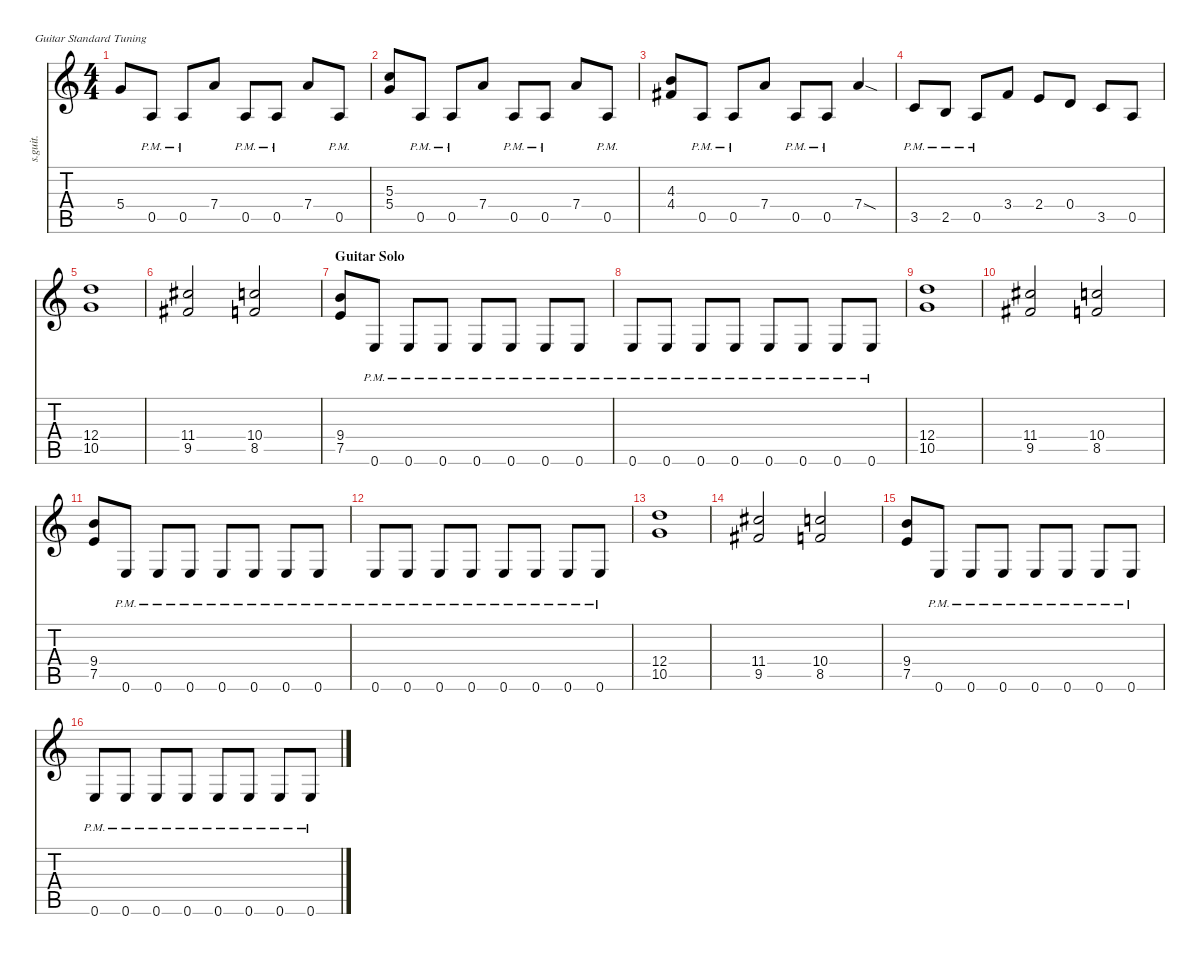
\defaultSystemsLayout 4
\hideDynamics
\bracketExtendMode nobrackets
\track ("James Hetfield - Rhythm Guitar" "s.guit.") {instrument distortionguitar}
\staff {score tabs}
\tuning (E4 B3 G3 D3 A2 E2)
\ts (4 4)
\tempo (208 hide)
\clef g2
\ks c
5.4.8{lyrics (0 "") lyrics (1 "") lyrics (2 "") lyrics (3 "") lyrics (4 "") dy f} 0.5{pm}.8{lyrics (0 "") lyrics (1 "") lyrics (2 "") lyrics (3 "") lyrics (4 "")} 0.5{pm}.8{lyrics (0 "") lyrics (1 "") lyrics (2 "") lyrics (3 "") lyrics (4 "")} 7.4.8{lyrics (0 "") lyrics (1 "") lyrics (2 "") lyrics (3 "") lyrics (4 "")} 0.5{pm}.8{lyrics (0 "") lyrics (1 "") lyrics (2 "") lyrics (3 "") lyrics (4 "")} 0.5{pm}.8{lyrics (0 "") lyrics (1 "") lyrics (2 "") lyrics (3 "") lyrics (4 "")} 7.4.8{lyrics (0 "") lyrics (1 "") lyrics (2 "") lyrics (3 "") lyrics (4 "")} 0.5{pm}.8{lyrics (0 "") lyrics (1 "") lyrics (2 "") lyrics (3 "") lyrics (4 "")} |
(5.3 5.4).8{lyrics (0 "") lyrics (1 "") lyrics (2 "") lyrics (3 "") lyrics (4 "")} 0.5{pm}.8{lyrics (0 "") lyrics (1 "") lyrics (2 "") lyrics (3 "") lyrics (4 "")} 0.5{pm}.8{lyrics (0 "") lyrics (1 "") lyrics (2 "") lyrics (3 "") lyrics (4 "")} 7.4.8{lyrics (0 "") lyrics (1 "") lyrics (2 "") lyrics (3 "") lyrics (4 "")} 0.5{pm}.8{lyrics (0 "") lyrics (1 "") lyrics (2 "") lyrics (3 "") lyrics (4 "")} 0.5{pm}.8{lyrics (0 "") lyrics (1 "") lyrics (2 "") lyrics (3 "") lyrics (4 "")} 7.4.8{lyrics (0 "") lyrics (1 "") lyrics (2 "") lyrics (3 "") lyrics (4 "")} 0.5{pm}.8{lyrics (0 "") lyrics (1 "") lyrics (2 "") lyrics (3 "") lyrics (4 "")} |
(4.3 4.4{acc #}).8{lyrics (0 "") lyrics (1 "") lyrics (2 "") lyrics (3 "") lyrics (4 "")} 0.5{pm}.8{lyrics (0 "") lyrics (1 "") lyrics (2 "") lyrics (3 "") lyrics (4 "")} 0.5{pm}.8{lyrics (0 "") lyrics (1 "") lyrics (2 "") lyrics (3 "") lyrics (4 "")} 7.4.8{lyrics (0 "") lyrics (1 "") lyrics (2 "") lyrics (3 "") lyrics (4 "")} 0.5{pm}.8{lyrics (0 "") lyrics (1 "") lyrics (2 "") lyrics (3 "") lyrics (4 "")} 0.5{pm}.8{lyrics (0 "") lyrics (1 "") lyrics (2 "") lyrics (3 "") lyrics (4 "")} 7.4{sod}.4{lyrics (0 "") lyrics (1 "") lyrics (2 "") lyrics (3 "") lyrics (4 "")} |
3.5{pm}.8{lyrics (0 "") lyrics (1 "") lyrics (2 "") lyrics (3 "") lyrics (4 "")} 2.5{pm}.8{lyrics (0 "") lyrics (1 "") lyrics (2 "") lyrics (3 "") lyrics (4 "")} 0.5{pm}.8{lyrics (0 "") lyrics (1 "") lyrics (2 "") lyrics (3 "") lyrics (4 "")} 3.4.8{lyrics (0 "") lyrics (1 "") lyrics (2 "") lyrics (3 "") lyrics (4 "")} 2.4.8{lyrics (0 "") lyrics (1 "") lyrics (2 "") lyrics (3 "") lyrics (4 "")} 0.4.8{lyrics (0 "") lyrics (1 "") lyrics (2 "") lyrics (3 "") lyrics (4 "")} 3.5.8{lyrics (0 "") lyrics (1 "") lyrics (2 "") lyrics (3 "") lyrics (4 "")} 0.5.8{lyrics (0 "") lyrics (1 "") lyrics (2 "") lyrics (3 "") lyrics (4 "")} |
(12.4 10.5).1{lyrics (0 "") lyrics (1 "") lyrics (2 "") lyrics (3 "") lyrics (4 "")} |
(11.4{acc #} 9.5{acc #}).2{lyrics (0 "") lyrics (1 "") lyrics (2 "") lyrics (3 "") lyrics (4 "")} (10.4 8.5).2{lyrics (0 "") lyrics (1 "") lyrics (2 "") lyrics (3 "") lyrics (4 "")} |
\section ("" "Guitar Solo")
(9.4 7.5).8{lyrics (0 "") lyrics (1 "") lyrics (2 "") lyrics (3 "") lyrics (4 "")} 0.6{pm}.8{lyrics (0 "") lyrics (1 "") lyrics (2 "") lyrics (3 "") lyrics (4 "")} 0.6{pm}.8{lyrics (0 "") lyrics (1 "") lyrics (2 "") lyrics (3 "") lyrics (4 "")} 0.6{pm}.8{lyrics (0 "") lyrics (1 "") lyrics (2 "") lyrics (3 "") lyrics (4 "")} 0.6{pm}.8{lyrics (0 "") lyrics (1 "") lyrics (2 "") lyrics (3 "") lyrics (4 "")} 0.6{pm}.8{lyrics (0 "") lyrics (1 "") lyrics (2 "") lyrics (3 "") lyrics (4 "")} 0.6{pm}.8{lyrics (0 "") lyrics (1 "") lyrics (2 "") lyrics (3 "") lyrics (4 "")} 0.6{pm}.8{lyrics (0 "") lyrics (1 "") lyrics (2 "") lyrics (3 "") lyrics (4 "")} |
0.6{pm}.8{lyrics (0 "") lyrics (1 "") lyrics (2 "") lyrics (3 "") lyrics (4 "")} 0.6{pm}.8{lyrics (0 "") lyrics (1 "") lyrics (2 "") lyrics (3 "") lyrics (4 "")} 0.6{pm}.8{lyrics (0 "") lyrics (1 "") lyrics (2 "") lyrics (3 "") lyrics (4 "")} 0.6{pm}.8{lyrics (0 "") lyrics (1 "") lyrics (2 "") lyrics (3 "") lyrics (4 "")} 0.6{pm}.8{lyrics (0 "") lyrics (1 "") lyrics (2 "") lyrics (3 "") lyrics (4 "")} 0.6{pm}.8{lyrics (0 "") lyrics (1 "") lyrics (2 "") lyrics (3 "") lyrics (4 "")} 0.6{pm}.8{lyrics (0 "") lyrics (1 "") lyrics (2 "") lyrics (3 "") lyrics (4 "")} 0.6{pm}.8{lyrics (0 "") lyrics (1 "") lyrics (2 "") lyrics (3 "") lyrics (4 "")} |
(12.4 10.5).1{lyrics (0 "") lyrics (1 "") lyrics (2 "") lyrics (3 "") lyrics (4 "")} |
(11.4{acc #} 9.5{acc #}).2{lyrics (0 "") lyrics (1 "") lyrics (2 "") lyrics (3 "") lyrics (4 "")} (10.4 8.5).2{lyrics (0 "") lyrics (1 "") lyrics (2 "") lyrics (3 "") lyrics (4 "")} |
(9.4 7.5).8{lyrics (0 "") lyrics (1 "") lyrics (2 "") lyrics (3 "") lyrics (4 "")} 0.6{pm}.8{lyrics (0 "") lyrics (1 "") lyrics (2 "") lyrics (3 "") lyrics (4 "")} 0.6{pm}.8{lyrics (0 "") lyrics (1 "") lyrics (2 "") lyrics (3 "") lyrics (4 "")} 0.6{pm}.8{lyrics (0 "") lyrics (1 "") lyrics (2 "") lyrics (3 "") lyrics (4 "")} 0.6{pm}.8{lyrics (0 "") lyrics (1 "") lyrics (2 "") lyrics (3 "") lyrics (4 "")} 0.6{pm}.8{lyrics (0 "") lyrics (1 "") lyrics (2 "") lyrics (3 "") lyrics (4 "")} 0.6{pm}.8{lyrics (0 "") lyrics (1 "") lyrics (2 "") lyrics (3 "") lyrics (4 "")} 0.6{pm}.8{lyrics (0 "") lyrics (1 "") lyrics (2 "") lyrics (3 "") lyrics (4 "")} |
0.6{pm}.8{lyrics (0 "") lyrics (1 "") lyrics (2 "") lyrics (3 "") lyrics (4 "")} 0.6{pm}.8{lyrics (0 "") lyrics (1 "") lyrics (2 "") lyrics (3 "") lyrics (4 "")} 0.6{pm}.8{lyrics (0 "") lyrics (1 "") lyrics (2 "") lyrics (3 "") lyrics (4 "")} 0.6{pm}.8{lyrics (0 "") lyrics (1 "") lyrics (2 "") lyrics (3 "") lyrics (4 "")} 0.6{pm}.8{lyrics (0 "") lyrics (1 "") lyrics (2 "") lyrics (3 "") lyrics (4 "")} 0.6{pm}.8{lyrics (0 "") lyrics (1 "") lyrics (2 "") lyrics (3 "") lyrics (4 "")} 0.6{pm}.8{lyrics (0 "") lyrics (1 "") lyrics (2 "") lyrics (3 "") lyrics (4 "")} 0.6{pm}.8{lyrics (0 "") lyrics (1 "") lyrics (2 "") lyrics (3 "") lyrics (4 "")} |
(12.4 10.5).1{lyrics (0 "") lyrics (1 "") lyrics (2 "") lyrics (3 "") lyrics (4 "")} |
(11.4{acc #} 9.5{acc #}).2{lyrics (0 "") lyrics (1 "") lyrics (2 "") lyrics (3 "") lyrics (4 "")} (10.4 8.5).2{lyrics (0 "") lyrics (1 "") lyrics (2 "") lyrics (3 "") lyrics (4 "")} |
(9.4 7.5).8{lyrics (0 "") lyrics (1 "") lyrics (2 "") lyrics (3 "") lyrics (4 "")} 0.6{pm}.8{lyrics (0 "") lyrics (1 "") lyrics (2 "") lyrics (3 "") lyrics (4 "")} 0.6{pm}.8{lyrics (0 "") lyrics (1 "") lyrics (2 "") lyrics (3 "") lyrics (4 "")} 0.6{pm}.8{lyrics (0 "") lyrics (1 "") lyrics (2 "") lyrics (3 "") lyrics (4 "")} 0.6{pm}.8{lyrics (0 "") lyrics (1 "") lyrics (2 "") lyrics (3 "") lyrics (4 "")} 0.6{pm}.8{lyrics (0 "") lyrics (1 "") lyrics (2 "") lyrics (3 "") lyrics (4 "")} 0.6{pm}.8{lyrics (0 "") lyrics (1 "") lyrics (2 "") lyrics (3 "") lyrics (4 "")} 0.6{pm}.8{lyrics (0 "") lyrics (1 "") lyrics (2 "") lyrics (3 "") lyrics (4 "")} |
0.6{pm}.8{lyrics (0 "") lyrics (1 "") lyrics (2 "") lyrics (3 "") lyrics (4 "")} 0.6{pm}.8{lyrics (0 "") lyrics (1 "") lyrics (2 "") lyrics (3 "") lyrics (4 "")} 0.6{pm}.8{lyrics (0 "") lyrics (1 "") lyrics (2 "") lyrics (3 "") lyrics (4 "")} 0.6{pm}.8{lyrics (0 "") lyrics (1 "") lyrics (2 "") lyrics (3 "") lyrics (4 "")} 0.6{pm}.8{lyrics (0 "") lyrics (1 "") lyrics (2 "") lyrics (3 "") lyrics (4 "")} 0.6{pm}.8{lyrics (0 "") lyrics (1 "") lyrics (2 "") lyrics (3 "") lyrics (4 "")} 0.6{pm}.8{lyrics (0 "") lyrics (1 "") lyrics (2 "") lyrics (3 "") lyrics (4 "")} 0.6{pm}.8{lyrics (0 "") lyrics (1 "") lyrics (2 "") lyrics (3 "") lyrics (4 "")}
